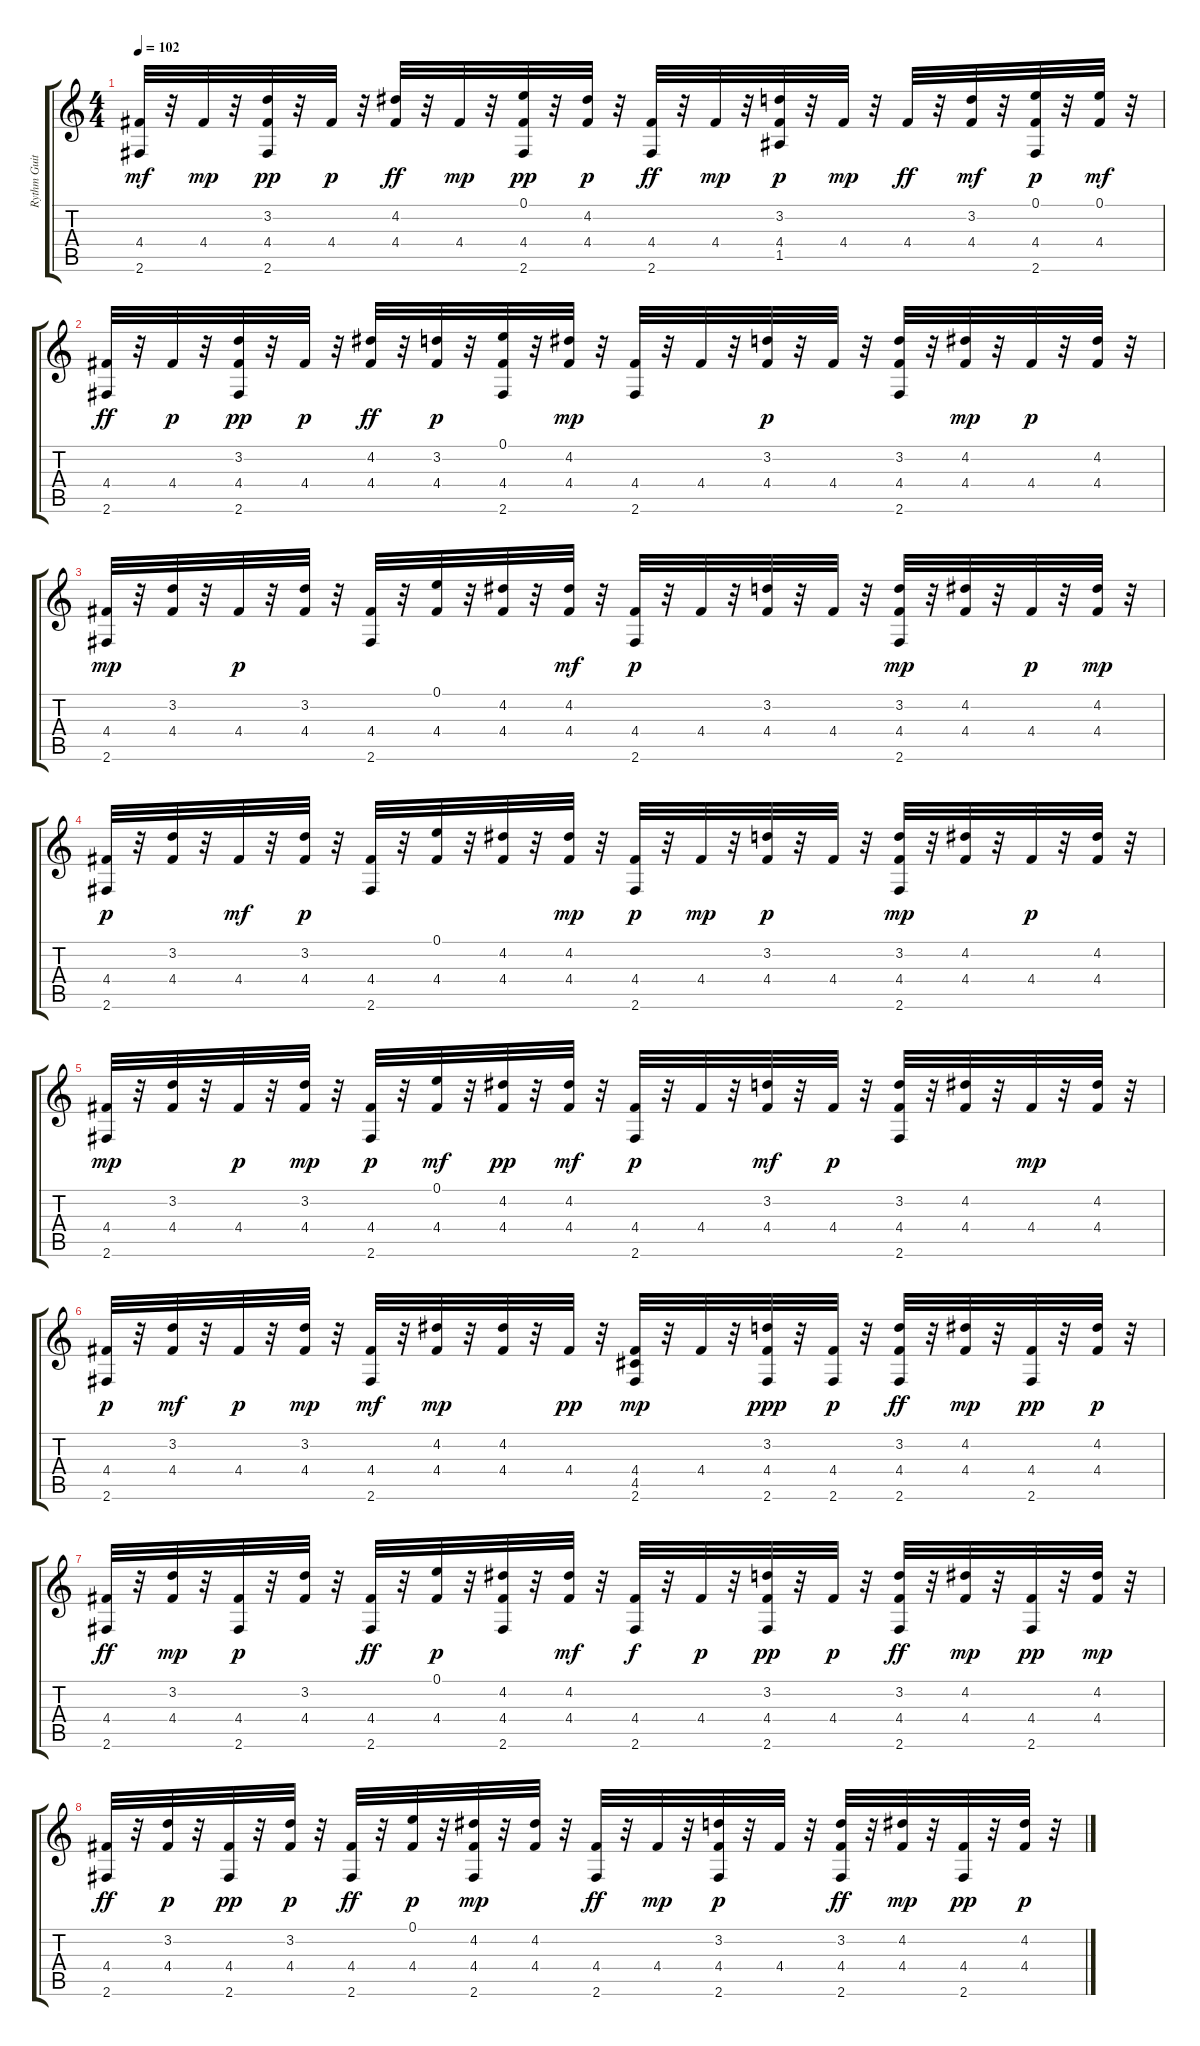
\track ("Rythm Guitar 2" "Rythm Guit") {instrument acousticguitarnylon}
\staff {score tabs}
\tuning (E4 B3 G3 D3 A2 E2) {hide}
\ts (4 4)
\tempo 102
\clef g2
\ks c
(4.4 2.6).32{dy mf} r.32 4.4.32{dy mp} r.32 (3.2 4.4 2.6).32{dy pp} r.32 4.4.32{dy p} r.32 (4.2 4.4).32{dy ff} r.32 4.4.32{dy mp} r.32 (0.1 4.4 2.6).32{dy pp} r.32 (4.2 4.4).32{dy p} r.32 (4.4 2.6).32{dy ff} r.32 4.4.32{dy mp} r.32 (3.2 4.4 1.5).32{dy p} r.32 4.4.32{dy mp} r.32 4.4.32{dy ff} r.32 (3.2 4.4).32{dy mf} r.32 (0.1 4.4 2.6).32{dy p} r.32 (0.1 4.4).32{dy mf} r.32 |
(4.4 2.6).32{dy ff} r.32 4.4.32{dy p} r.32 (3.2 4.4 2.6).32{dy pp} r.32 4.4.32{dy p} r.32 (4.2 4.4).32{dy ff} r.32 (3.2 4.4).32{dy p} r.32 (0.1 4.4 2.6).32 r.32 (4.2 4.4).32{dy mp} r.32 (4.4 2.6).32 r.32 4.4.32 r.32 (3.2 4.4).32{dy p} r.32 4.4.32 r.32 (3.2 4.4 2.6).32 r.32 (4.2 4.4).32{dy mp} r.32 4.4.32{dy p} r.32 (4.2 4.4).32 r.32 |
(4.4 2.6).32{dy mp} r.32 (3.2 4.4).32 r.32 4.4.32{dy p} r.32 (3.2 4.4).32 r.32 (4.4 2.6).32 r.32 (0.1 4.4).32 r.32 (4.2 4.4).32 r.32 (4.2 4.4).32{dy mf} r.32 (4.4 2.6).32{dy p} r.32 4.4.32 r.32 (3.2 4.4).32 r.32 4.4.32 r.32 (3.2 4.4 2.6).32{dy mp} r.32 (4.2 4.4).32 r.32 4.4.32{dy p} r.32 (4.2 4.4).32{dy mp} r.32 |
(4.4 2.6).32{dy p} r.32 (3.2 4.4).32 r.32 4.4.32{dy mf} r.32 (3.2 4.4).32{dy p} r.32 (4.4 2.6).32 r.32 (0.1 4.4).32 r.32 (4.2 4.4).32 r.32 (4.2 4.4).32{dy mp} r.32 (4.4 2.6).32{dy p} r.32 4.4.32{dy mp} r.32 (3.2 4.4).32{dy p} r.32 4.4.32 r.32 (3.2 4.4 2.6).32{dy mp} r.32 (4.2 4.4).32 r.32 4.4.32{dy p} r.32 (4.2 4.4).32 r.32 |
(4.4 2.6).32{dy mp} r.32 (3.2 4.4).32 r.32 4.4.32{dy p} r.32 (3.2 4.4).32{dy mp} r.32 (4.4 2.6).32{dy p} r.32 (0.1 4.4).32{dy mf} r.32 (4.2 4.4).32{dy pp} r.32 (4.2 4.4).32{dy mf} r.32 (4.4 2.6).32{dy p} r.32 4.4.32 r.32 (3.2 4.4).32{dy mf} r.32 4.4.32{dy p} r.32 (3.2 4.4 2.6).32 r.32 (4.2 4.4).32 r.32 4.4.32{dy mp} r.32 (4.2 4.4).32 r.32 |
(4.4 2.6).32{dy p} r.32 (3.2 4.4).32{dy mf} r.32 4.4.32{dy p} r.32 (3.2 4.4).32{dy mp} r.32 (4.4 2.6).32{dy mf} r.32 (4.2 4.4).32{dy mp} r.32 (4.2 4.4).32 r.32 4.4.32{dy pp} r.32 (4.4 4.5 2.6).32{dy mp} r.32 4.4.32 r.32 (3.2 4.4 2.6).32{dy ppp} r.32 (4.4 2.6).32{dy p} r.32 (3.2 4.4 2.6).32{dy ff} r.32 (4.2 4.4).32{dy mp} r.32 (4.4 2.6).32{dy pp} r.32 (4.2 4.4).32{dy p} r.32 |
(4.4 2.6).32{dy ff} r.32 (3.2 4.4).32{dy mp} r.32 (4.4 2.6).32{dy p} r.32 (3.2 4.4).32 r.32 (4.4 2.6).32{dy ff} r.32 (0.1 4.4).32{dy p} r.32 (4.2 4.4 2.6).32 r.32 (4.2 4.4).32{dy mf} r.32 (4.4 2.6).32{dy f} r.32 4.4.32{dy p} r.32 (3.2 4.4 2.6).32{dy pp} r.32 4.4.32{dy p} r.32 (3.2 4.4 2.6).32{dy ff} r.32 (4.2 4.4).32{dy mp} r.32 (4.4 2.6).32{dy pp} r.32 (4.2 4.4).32{dy mp} r.32 |
(4.4 2.6).32{dy ff} r.32 (3.2 4.4).32{dy p} r.32 (4.4 2.6).32{dy pp} r.32 (3.2 4.4).32{dy p} r.32 (4.4 2.6).32{dy ff} r.32 (0.1 4.4).32{dy p} r.32 (4.2 4.4 2.6).32{dy mp} r.32 (4.2 4.4).32 r.32 (4.4 2.6).32{dy ff} r.32 4.4.32{dy mp} r.32 (3.2 4.4 2.6).32{dy p} r.32 4.4.32 r.32 (3.2 4.4 2.6).32{dy ff} r.32 (4.2 4.4).32{dy mp} r.32 (4.4 2.6).32{dy pp} r.32 (4.2 4.4).32{dy p} r.32
